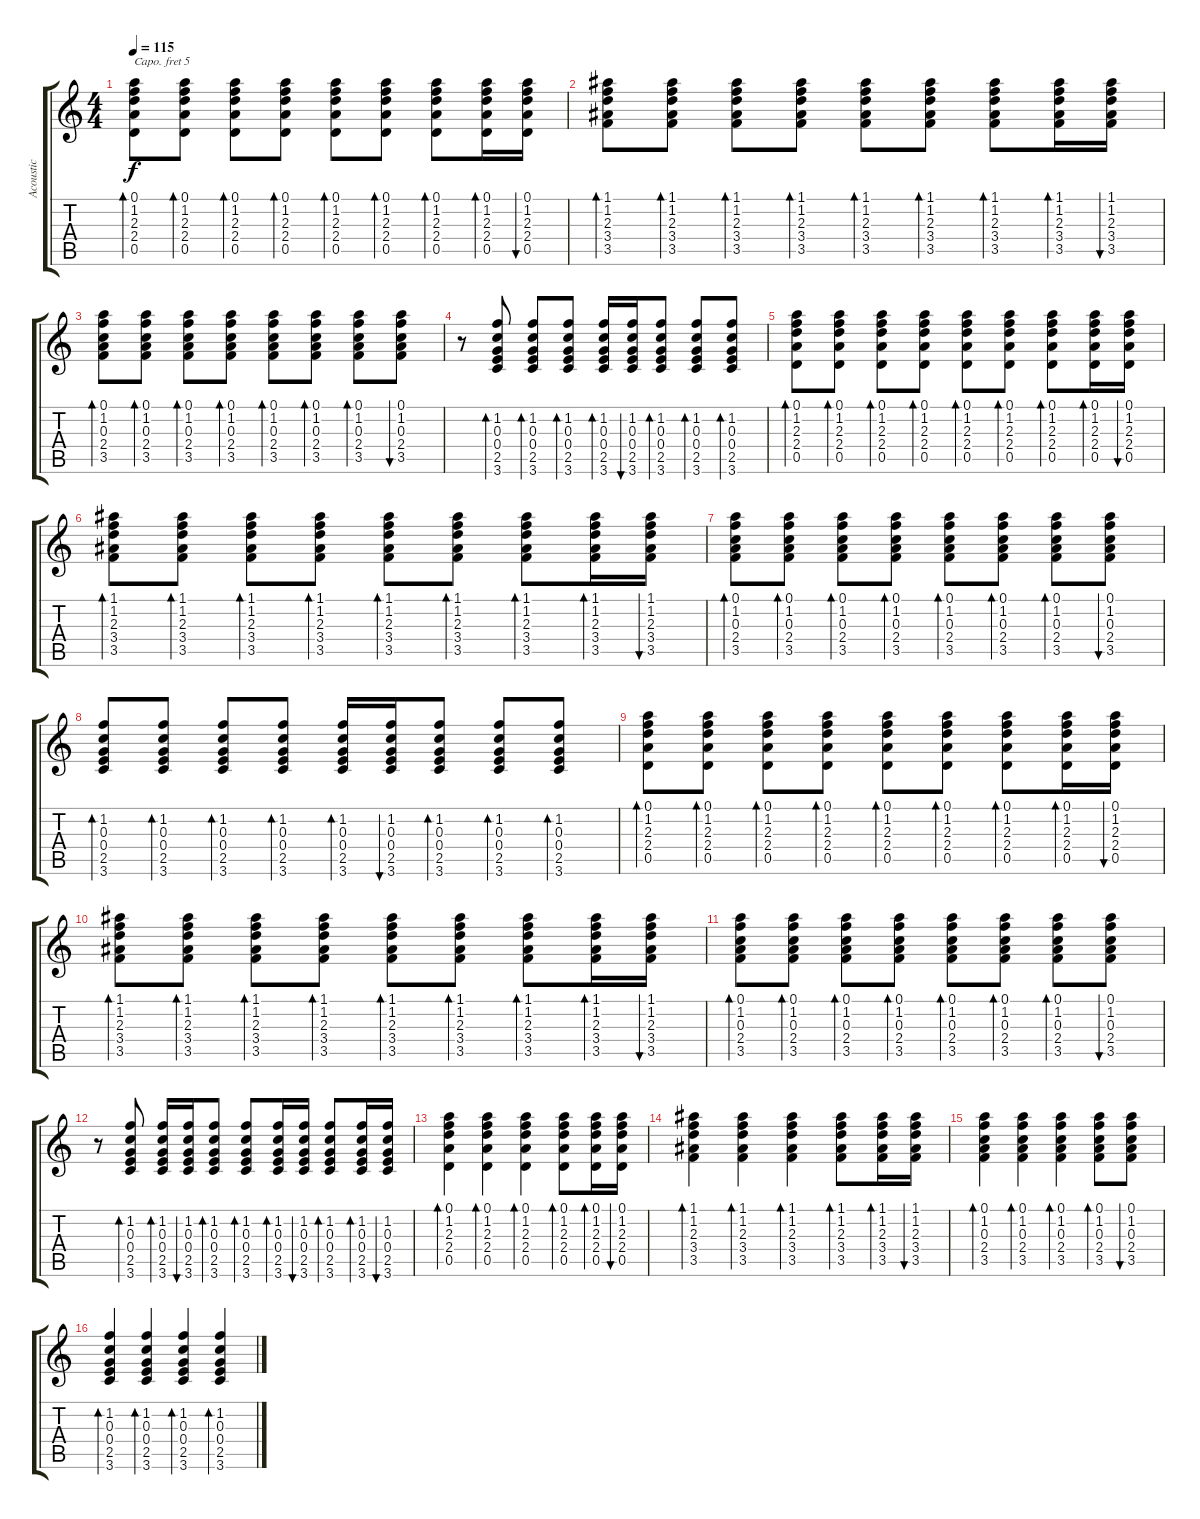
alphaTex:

\track ("Acoustic" "Acoustic") {instrument acousticguitarsteel}
\staff {score tabs}
\capo 5
\tuning (E4 B3 G3 D3 A2 E2) {hide}
\ts (4 4)
\tempo 115
\clef g2
\ks c
(0.1 1.2 2.3 2.4 0.5).8{bd 30 dy f} (0.1 1.2 2.3 2.4 0.5).8{bd 30} (0.1 1.2 2.3 2.4 0.5).8{bd 30} (0.1 1.2 2.3 2.4 0.5).8{bd 30} (0.1 1.2 2.3 2.4 0.5).8{bd 30} (0.1 1.2 2.3 2.4 0.5).8{bd 30} (0.1 1.2 2.3 2.4 0.5).8{bd 30} (0.1 1.2 2.3 2.4 0.5).16{bd 30} (0.1 1.2 2.3 2.4 0.5).16{bu 30} |
(1.1 1.2 2.3 3.4 3.5).8{bd 30} (1.1 1.2 2.3 3.4 3.5).8{bd 30} (1.1 1.2 2.3 3.4 3.5).8{bd 30} (1.1 1.2 2.3 3.4 3.5).8{bd 30} (1.1 1.2 2.3 3.4 3.5).8{bd 30} (1.1 1.2 2.3 3.4 3.5).8{bd 30} (1.1 1.2 2.3 3.4 3.5).8{bd 30} (1.1 1.2 2.3 3.4 3.5).16{bd 30} (1.1 1.2 2.3 3.4 3.5).16{bu 30} |
(0.1 1.2 0.3 2.4 3.5).8{bd 30} (0.1 1.2 0.3 2.4 3.5).8{bd 30} (0.1 1.2 0.3 2.4 3.5).8{bd 30} (0.1 1.2 0.3 2.4 3.5).8{bd 30} (0.1 1.2 0.3 2.4 3.5).8{bd 30} (0.1 1.2 0.3 2.4 3.5).8{bd 30} (0.1 1.2 0.3 2.4 3.5).8{bd 30} (0.1 1.2 0.3 2.4 3.5).8{bu 30} |
r.8 (1.2 0.3 0.4 2.5 3.6).8{bd 30} (1.2 0.3 0.4 2.5 3.6).8{bd 30} (1.2 0.3 0.4 2.5 3.6).8{bd 30} (1.2 0.3 0.4 2.5 3.6).16{bd 30} (1.2 0.3 0.4 2.5 3.6).16{bu 30} (1.2 0.3 0.4 2.5 3.6).8{bd 30} (1.2 0.3 0.4 2.5 3.6).8{bd 30} (1.2 0.3 0.4 2.5 3.6).8{bd 30} |
(0.1 1.2 2.3 2.4 0.5).8{bd 30} (0.1 1.2 2.3 2.4 0.5).8{bd 30} (0.1 1.2 2.3 2.4 0.5).8{bd 30} (0.1 1.2 2.3 2.4 0.5).8{bd 30} (0.1 1.2 2.3 2.4 0.5).8{bd 30} (0.1 1.2 2.3 2.4 0.5).8{bd 30} (0.1 1.2 2.3 2.4 0.5).8{bd 30} (0.1 1.2 2.3 2.4 0.5).16{bd 30} (0.1 1.2 2.3 2.4 0.5).16{bu 30} |
(1.1 1.2 2.3 3.4 3.5).8{bd 30} (1.1 1.2 2.3 3.4 3.5).8{bd 30} (1.1 1.2 2.3 3.4 3.5).8{bd 30} (1.1 1.2 2.3 3.4 3.5).8{bd 30} (1.1 1.2 2.3 3.4 3.5).8{bd 30} (1.1 1.2 2.3 3.4 3.5).8{bd 30} (1.1 1.2 2.3 3.4 3.5).8{bd 30} (1.1 1.2 2.3 3.4 3.5).16{bd 30} (1.1 1.2 2.3 3.4 3.5).16{bu 30} |
(0.1 1.2 0.3 2.4 3.5).8{bd 30} (0.1 1.2 0.3 2.4 3.5).8{bd 30} (0.1 1.2 0.3 2.4 3.5).8{bd 30} (0.1 1.2 0.3 2.4 3.5).8{bd 30} (0.1 1.2 0.3 2.4 3.5).8{bd 30} (0.1 1.2 0.3 2.4 3.5).8{bd 30} (0.1 1.2 0.3 2.4 3.5).8{bd 30} (0.1 1.2 0.3 2.4 3.5).8{bu 30} |
(1.2 0.3 0.4 2.5 3.6).8{bd 30} (1.2 0.3 0.4 2.5 3.6).8{bd 30} (1.2 0.3 0.4 2.5 3.6).8{bd 30} (1.2 0.3 0.4 2.5 3.6).8{bd 30} (1.2 0.3 0.4 2.5 3.6).16{bd 30} (1.2 0.3 0.4 2.5 3.6).16{bu 30} (1.2 0.3 0.4 2.5 3.6).8{bd 30} (1.2 0.3 0.4 2.5 3.6).8{bd 30} (1.2 0.3 0.4 2.5 3.6).8{bd 30} |
(0.1 1.2 2.3 2.4 0.5).8{bd 30} (0.1 1.2 2.3 2.4 0.5).8{bd 30} (0.1 1.2 2.3 2.4 0.5).8{bd 30} (0.1 1.2 2.3 2.4 0.5).8{bd 30} (0.1 1.2 2.3 2.4 0.5).8{bd 30} (0.1 1.2 2.3 2.4 0.5).8{bd 30} (0.1 1.2 2.3 2.4 0.5).8{bd 30} (0.1 1.2 2.3 2.4 0.5).16{bd 30} (0.1 1.2 2.3 2.4 0.5).16{bu 30} |
(1.1 1.2 2.3 3.4 3.5).8{bd 30} (1.1 1.2 2.3 3.4 3.5).8{bd 30} (1.1 1.2 2.3 3.4 3.5).8{bd 30} (1.1 1.2 2.3 3.4 3.5).8{bd 30} (1.1 1.2 2.3 3.4 3.5).8{bd 30} (1.1 1.2 2.3 3.4 3.5).8{bd 30} (1.1 1.2 2.3 3.4 3.5).8{bd 30} (1.1 1.2 2.3 3.4 3.5).16{bd 30} (1.1 1.2 2.3 3.4 3.5).16{bu 30} |
(0.1 1.2 0.3 2.4 3.5).8{bd 30} (0.1 1.2 0.3 2.4 3.5).8{bd 30} (0.1 1.2 0.3 2.4 3.5).8{bd 30} (0.1 1.2 0.3 2.4 3.5).8{bd 30} (0.1 1.2 0.3 2.4 3.5).8{bd 30} (0.1 1.2 0.3 2.4 3.5).8{bd 30} (0.1 1.2 0.3 2.4 3.5).8{bd 30} (0.1 1.2 0.3 2.4 3.5).8{bu 30} |
r.8 (1.2 0.3 0.4 2.5 3.6).8{bd 30} (1.2 0.3 0.4 2.5 3.6).16{bd 30} (1.2 0.3 0.4 2.5 3.6).16{bu 30} (1.2 0.3 0.4 2.5 3.6).8{bd 30} (1.2 0.3 0.4 2.5 3.6).8{bd 30} (1.2 0.3 0.4 2.5 3.6).16{bd 30} (1.2 0.3 0.4 2.5 3.6).16{bu 30} (1.2 0.3 0.4 2.5 3.6).8{bd 30} (1.2 0.3 0.4 2.5 3.6).16{bd 30} (1.2 0.3 0.4 2.5 3.6).16{bu 30} |
(0.1 1.2 2.3 2.4 0.5).4{bd 30} (0.1 1.2 2.3 2.4 0.5).4{bd 30} (0.1 1.2 2.3 2.4 0.5).4{bd 30} (0.1 1.2 2.3 2.4 0.5).8{bd 30} (0.1 1.2 2.3 2.4 0.5).16{bd 30} (0.1 1.2 2.3 2.4 0.5).16{bu 30} |
(1.1 1.2 2.3 3.4 3.5).4{bd 30} (1.1 1.2 2.3 3.4 3.5).4{bd 30} (1.1 1.2 2.3 3.4 3.5).4{bd 30} (1.1 1.2 2.3 3.4 3.5).8{bd 30} (1.1 1.2 2.3 3.4 3.5).16{bd 30} (1.1 1.2 2.3 3.4 3.5).16{bu 30} |
(0.1 1.2 0.3 2.4 3.5).4{bd 30} (0.1 1.2 0.3 2.4 3.5).4{bd 30} (0.1 1.2 0.3 2.4 3.5).4{bd 30} (0.1 1.2 0.3 2.4 3.5).8{bd 30} (0.1 1.2 0.3 2.4 3.5).8{bu 30} |
(1.2 0.3 0.4 2.5 3.6).4{bd 60} (1.2 0.3 0.4 2.5 3.6).4{bd 60} (1.2 0.3 0.4 2.5 3.6).4{bd 60} (1.2 0.3 0.4 2.5 3.6).4{bd 60}
